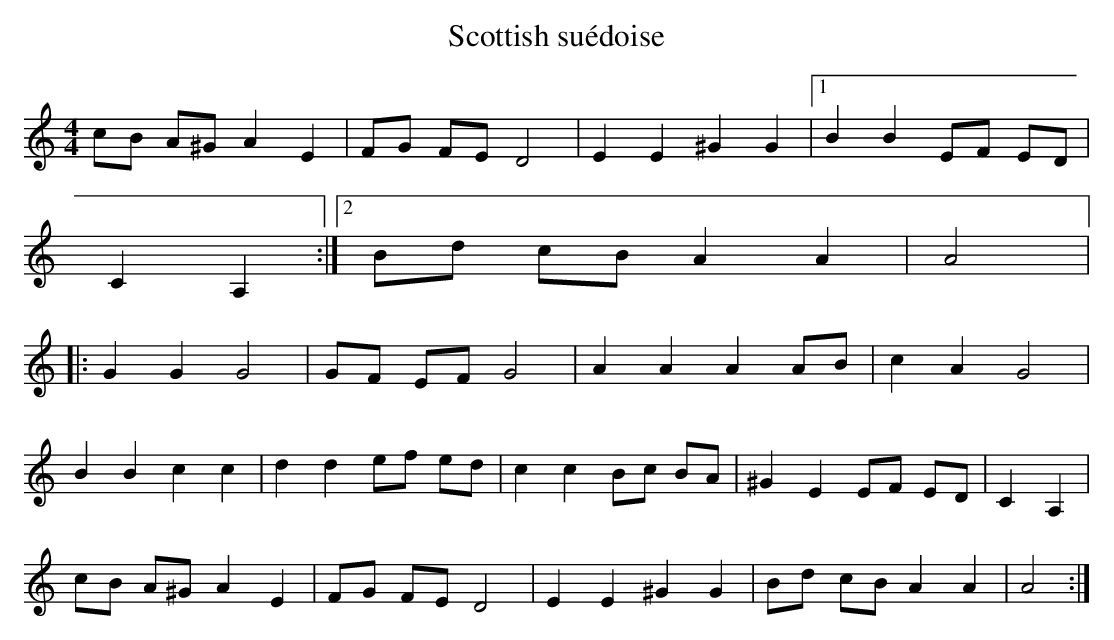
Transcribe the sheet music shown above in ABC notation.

X:1
T:Scottish suédoise
Q:100
M:4/4
L:1/8
K:C
cB A^G A2 E2 | FG FE D4 | E2 E2 ^G2 G2 |1 B2 B2 EF ED |
C2 A,2 :|2 Bd cB A2 A2 | A4 |:
G2 G2 G4 | GF EF G4 | A2 A2 A2 AB | c2 A2 G4 |
B2 B2 c2 c2 | d2 d2 ef ed | c2 c2 Bc BA | ^G2 E2 EF ED | C2 A,2 |
cB A^G A2 E2 | FG FE D4 | E2 E2 ^G2 G2 | Bd cB A2 A2 | A4 :|
